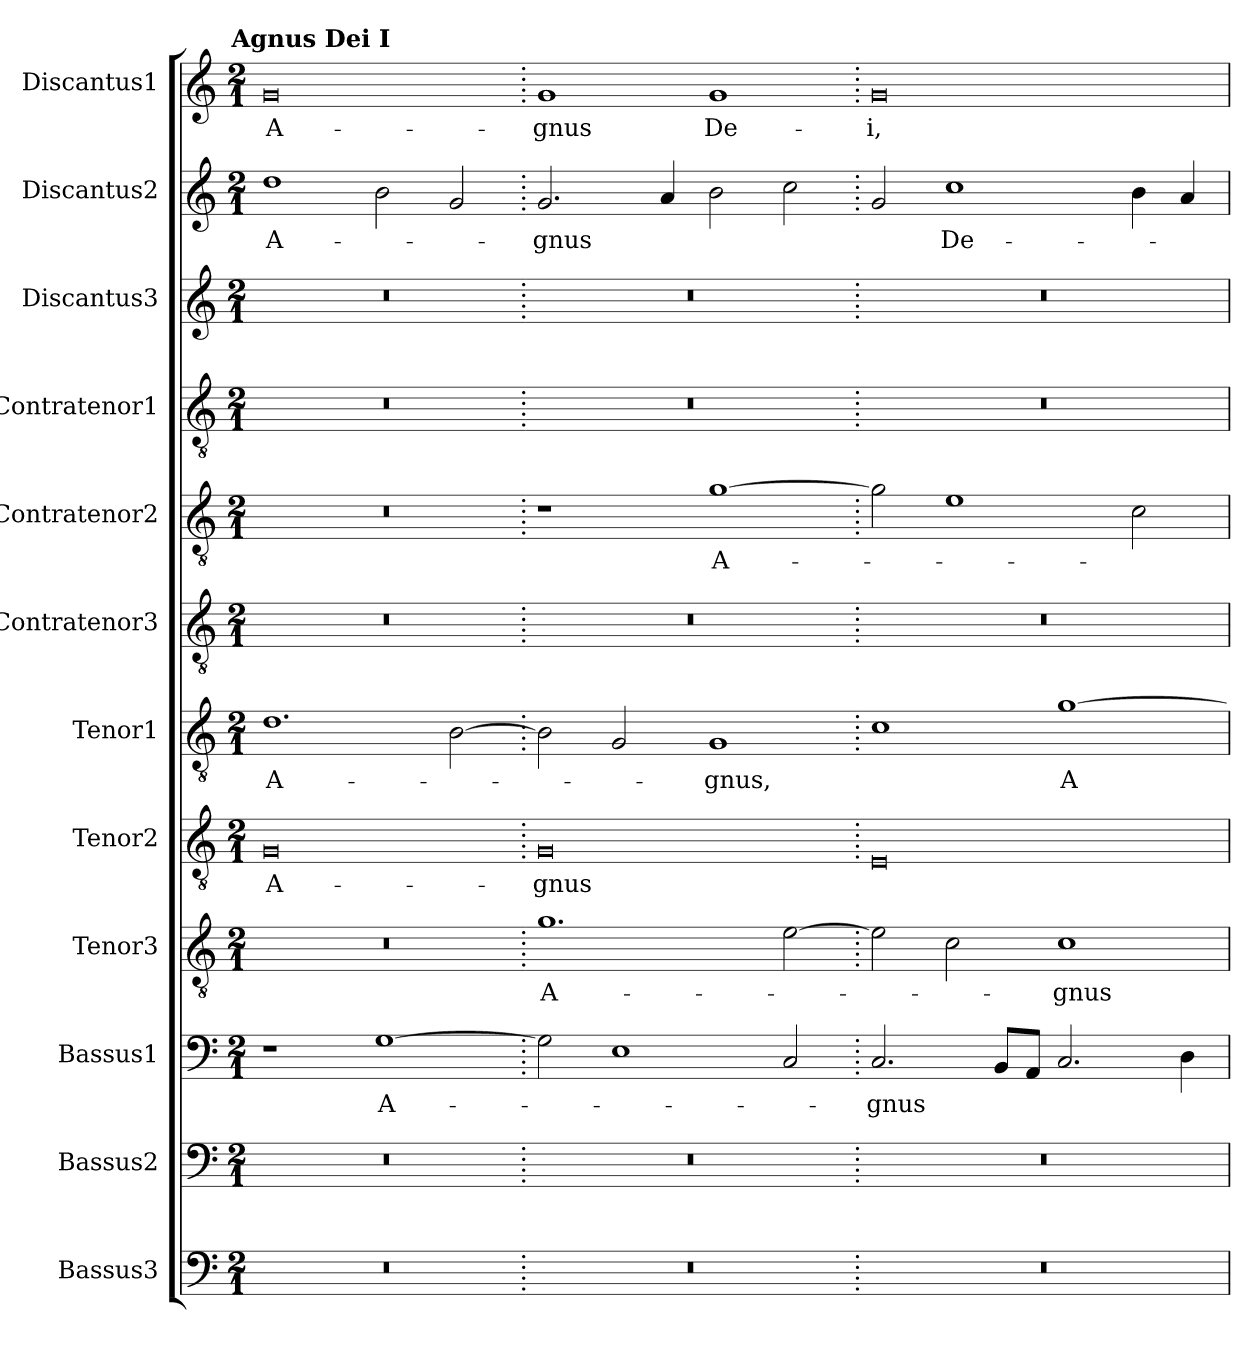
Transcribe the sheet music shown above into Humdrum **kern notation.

**kern	**kern	**kern	**text	**kern	**text	**kern	**text	**kern	**text	**kern	**kern	**text	**kern	**kern	**kern	**text	**kern	**text
*part12	*part11	*part10	*part10	*part9	*part9	*part8	*part8	*part7	*part7	*part6	*part5	*part5	*part4	*part3	*part2	*part2	*part1	*part1
*staff12	*staff11	*staff10	*staff10	*staff9	*staff9	*staff8	*staff8	*staff7	*staff7	*staff6	*staff5	*staff5	*staff4	*staff3	*staff2	*staff2	*staff1	*staff1
*I"Bassus3	*I"Bassus2	*I"Bassus1	*	*I"Tenor3	*	*I"Tenor2	*	*I"Tenor1	*	*I"Contratenor3	*I"Contratenor2	*	*I"Contratenor1	*I"Discantus3	*I"Discantus2	*	*I"Discantus1	*
*I'B3	*I'B2	*I'B1	*	*I'T3	*	*I'T2	*	*I'T1	*	*I'Ct3	*I'Ct2	*	*I'Ct1	*I'D3	*I'D2	*	*I'D1	*
*clefF4	*clefF4	*clefF4	*	*clefGv2	*	*clefGv2	*	*clefGv2	*	*clefGv2	*clefGv2	*	*clefGv2	*clefG2	*clefG2	*	*clefG2	*
*k[]	*k[]	*k[]	*	*k[]	*	*k[]	*	*k[]	*	*k[]	*k[]	*	*k[]	*k[]	*k[]	*	*k[]	*
!!LO:TX:omd:t=Agnus Dei I
*M2/1	*M2/1	*M2/1	*	*M2/1	*	*M2/1	*	*M2/1	*	*M2/1	*M2/1	*	*M2/1	*M2/1	*M2/1	*	*M2/1	*
=1	=1	=1	=1	=1	=1	=1	=1	=1	=1	=1	=1	=1	=1	=1	=1	=1	=1	=1
0r	0r	1r	.	0r	.	0G	A-	1.d	A-	0r	0r	.	0r	0r	1dd	A-	0g	A-
.	.	[1G	A-	.	.	.	.	.	.	.	.	.	.	.	2b	.	.	.
.	.	.	.	.	.	.	.	[2B	.	.	.	.	.	.	2g	.	.	.
=2.	=2.	=2.	=2.	=2.	=2.	=2.	=2.	=2.	=2.	=2.	=2.	=2.	=2.	=2.	=2.	=2.	=2.	=2.
0r	0r	2G]	.	1.g	A-	0G	-gnus	2B]	.	0r	1r	.	0r	0r	2.g	-gnus	1g	-gnus
.	.	1E	.	.	.	.	.	2G	.	.	.	.	.	.	.	.	.	.
.	.	.	.	.	.	.	.	.	.	.	.	.	.	.	4a	.	.	.
.	.	.	.	.	.	.	.	1G	-gnus,	.	[1g	A-	.	.	2b	.	1g	De-
.	.	2C	.	[2e	.	.	.	.	.	.	.	.	.	.	2cc	.	.	.
=3.	=3.	=3.	=3.	=3.	=3.	=3.	=3.	=3.	=3.	=3.	=3.	=3.	=3.	=3.	=3.	=3.	=3.	=3.
0r	0r	2.C	-gnus	2e]	.	0E	.	1c	.	0r	2g]	.	0r	0r	2g	.	0g	-i,
.	.	.	.	2c	.	.	.	.	.	.	1e	.	.	.	1cc	De-	.	.
.	.	8BBL	.	.	.	.	.	.	.	.	.	.	.	.	.	.	.	.
.	.	8AAJ	.	.	.	.	.	.	.	.	.	.	.	.	.	.	.	.
.	.	2.C	.	1c	-gnus	.	.	[1g	A-	.	.	.	.	.	.	.	.	.
.	.	.	.	.	.	.	.	.	.	.	2c	.	.	.	4b	.	.	.
.	.	4D	.	.	.	.	.	.	.	.	.	.	.	.	4a	.	.	.
=	=	=	=	=	=	=	=	=	=	=	=	=	=	=	=	=	=	=
*-	*-	*-	*-	*-	*-	*-	*-	*-	*-	*-	*-	*-	*-	*-	*-	*-	*-	*-
